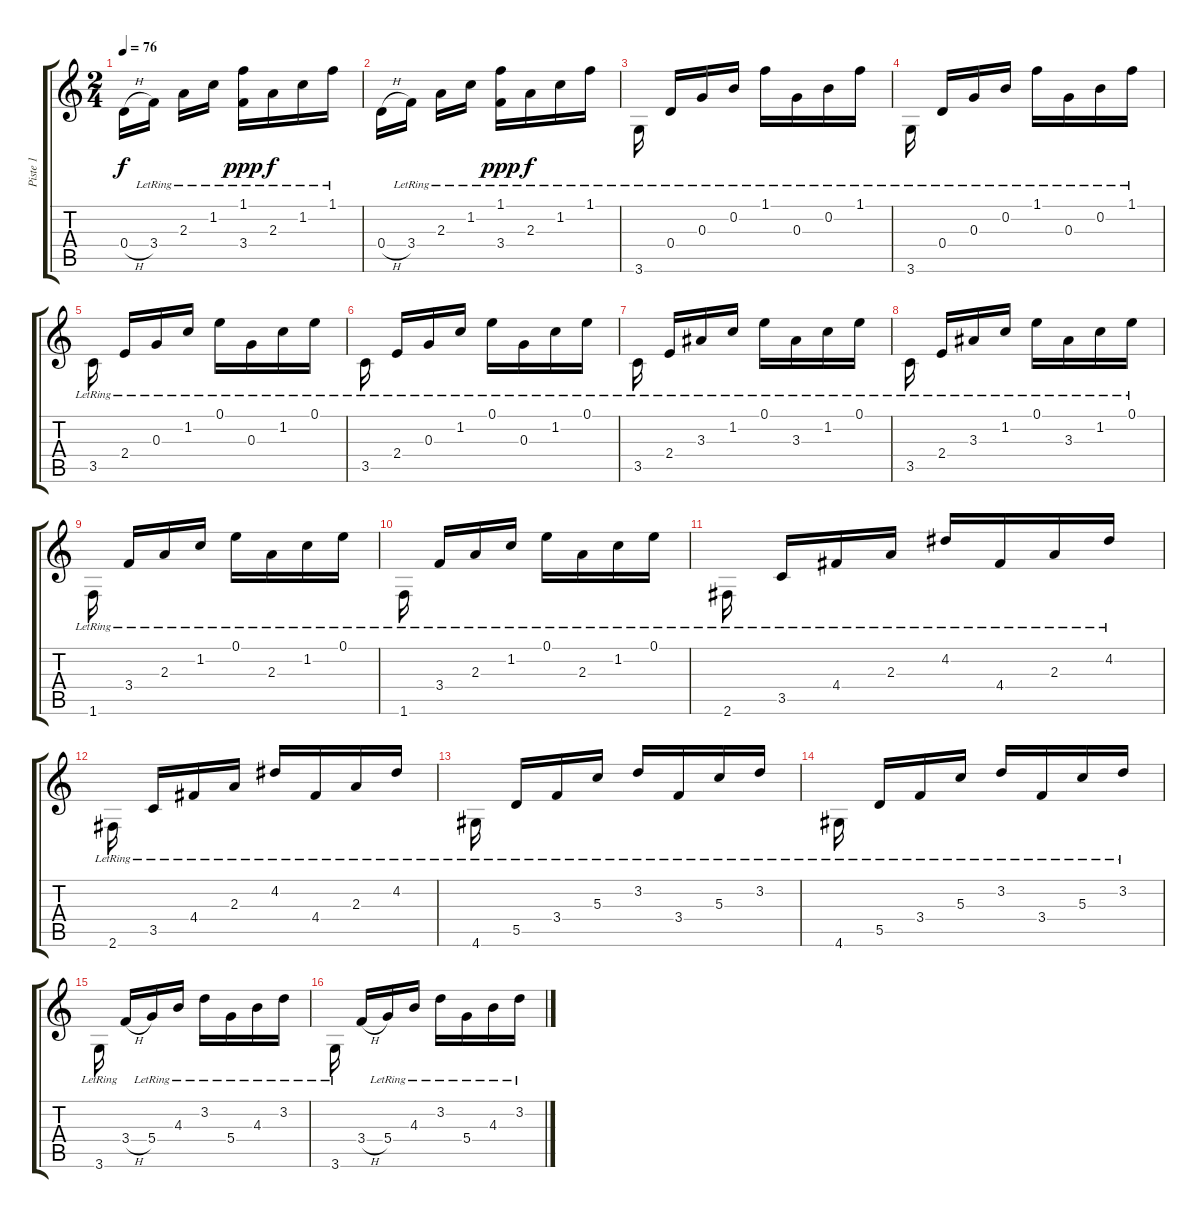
\track ("Piste 1" "Piste 1") {instrument acousticguitarnylon}
\staff {score tabs}
\tuning (E4 B3 G3 D3 A2 E2) {hide}
\ts (2 4)
\tempo 76
\clef g2
\ks c
0.4{h}.16{dy f beam Down} 3.4{lr}.16{beam Down beam split} 2.3{lr}.16 1.2{lr}.16 (1.1{lr} 3.4).16{dy ppp} 2.3{lr}.16{dy f} 1.2{lr}.16 1.1{lr}.16 |
0.4{h}.16{beam Down} 3.4{lr}.16{beam Down beam split} 2.3{lr}.16 1.2{lr}.16 (1.1{lr} 3.4).16{dy ppp} 2.3{lr}.16{dy f} 1.2{lr}.16 1.1{lr}.16 |
3.6{lr}.16{beam Down beam split} 0.4{lr}.16 0.3{lr}.16 0.2{lr}.16 1.1{lr}.16 0.3{lr}.16 0.2{lr}.16 1.1{lr}.16 |
3.6{lr}.16{beam Down beam split} 0.4{lr}.16 0.3{lr}.16 0.2{lr}.16 1.1{lr}.16 0.3{lr}.16 0.2{lr}.16 1.1{lr}.16 |
3.5{lr}.16{beam Down beam split} 2.4{lr}.16 0.3{lr}.16 1.2{lr}.16 0.1{lr}.16 0.3{lr}.16 1.2{lr}.16 0.1{lr}.16 |
3.5{lr}.16{beam Down beam split} 2.4{lr}.16 0.3{lr}.16 1.2{lr}.16 0.1{lr}.16 0.3{lr}.16 1.2{lr}.16 0.1{lr}.16 |
3.5{lr}.16{beam Down beam split} 2.4{lr}.16 3.3{lr}.16 1.2{lr}.16 0.1{lr}.16 3.3{lr}.16 1.2{lr}.16 0.1{lr}.16 |
3.5{lr}.16{beam Down beam split} 2.4{lr}.16 3.3{lr}.16 1.2{lr}.16 0.1{lr}.16 3.3{lr}.16 1.2{lr}.16 0.1{lr}.16 |
1.6{lr}.16{beam Down beam split} 3.4{lr}.16 2.3{lr}.16 1.2{lr}.16 0.1{lr}.16 2.3{lr}.16 1.2{lr}.16 0.1{lr}.16 |
1.6{lr}.16{beam Down beam split} 3.4{lr}.16 2.3{lr}.16 1.2{lr}.16 0.1{lr}.16 2.3{lr}.16 1.2{lr}.16 0.1{lr}.16 |
2.6{lr}.16{beam Down beam split} 3.5{lr}.16 4.4{lr}.16 2.3{lr}.16 4.2{lr}.16 4.4{lr}.16 2.3{lr}.16 4.2{lr}.16 |
2.6{lr}.16{beam Down beam split} 3.5{lr}.16 4.4{lr}.16 2.3{lr}.16 4.2{lr}.16 4.4{lr}.16 2.3{lr}.16 4.2{lr}.16 |
4.6{lr}.16{beam Down beam split} 5.5{lr}.16 3.4{lr}.16 5.3{lr}.16 3.2{lr}.16 3.4{lr}.16 5.3{lr}.16 3.2{lr}.16 |
4.6{lr}.16{beam Down beam split} 5.5{lr}.16 3.4{lr}.16 5.3{lr}.16 3.2{lr}.16 3.4{lr}.16 5.3{lr}.16 3.2{lr}.16 |
3.6{lr}.16{beam Down beam split} 3.4{h}.16 5.4{lr}.16 4.3{lr}.16 3.2{lr}.16 5.4{lr}.16 4.3{lr}.16 3.2{lr}.16 |
3.6{lr}.16{beam Down beam split} 3.4{h}.16 5.4{lr}.16 4.3{lr}.16 3.2{lr}.16 5.4{lr}.16 4.3{lr}.16 3.2{lr}.16
